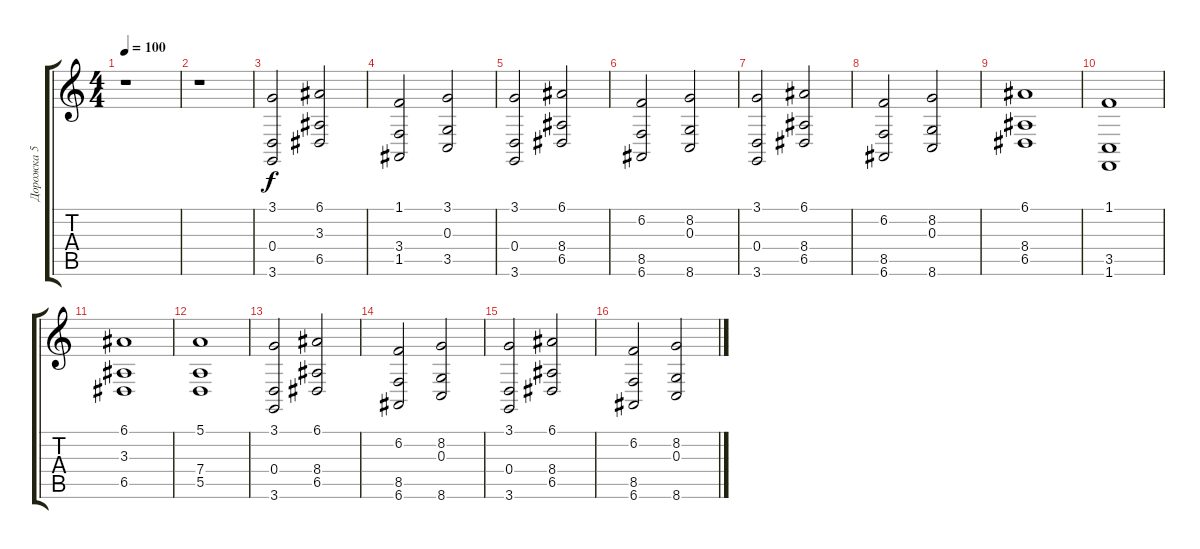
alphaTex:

\track ("Дорожка 5" "Дорожка 5") {instrument stringensemble2}
\staff {score tabs}
\tuning (E4 B3 G3 D3 A2 E2) {hide}
\ts (4 4)
\tempo 100
\clef g2
\ks c
r.1{dy f} |
r.1 |
(3.1 0.4 3.6).2 (6.1 3.3 6.5).2 |
(1.1 3.4 1.5).2 (3.1 0.3 3.5).2 |
(3.1 0.4 3.6).2 (6.1 8.4 6.5).2 |
(6.2 8.5 6.6).2 (8.2 0.3 8.6).2 |
(3.1 0.4 3.6).2 (6.1 8.4 6.5).2 |
(6.2 8.5 6.6).2 (8.2 0.3 8.6).2 |
(6.1 8.4 6.5).1 |
(1.1 3.5 1.6).1 |
(6.1 3.3 6.5).1 |
(5.1 7.4 5.5).1 |
(3.1 0.4 3.6).2 (6.1 8.4 6.5).2 |
(6.2 8.5 6.6).2 (8.2 0.3 8.6).2 |
(3.1 0.4 3.6).2 (6.1 8.4 6.5).2 |
(6.2 8.5 6.6).2 (8.2 0.3 8.6).2
